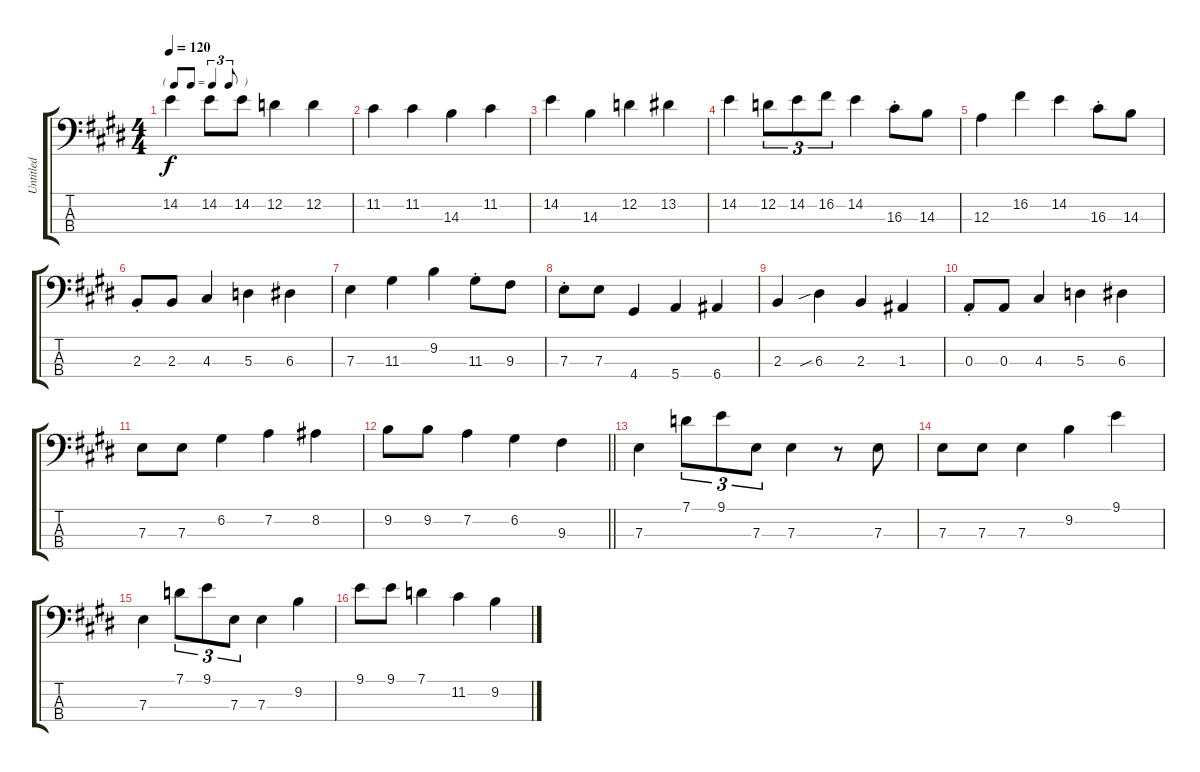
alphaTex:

\track ("Untitled" "Untitled") {instrument electricbassfinger}
\staff {score tabs}
\tuning (G2 D2 A1 E1) {hide}
\ts (4 4)
\tf triplet8th
\tempo 120
\clef f4
\ks c#minor
14.2.4{dy f} 14.2.8 14.2.8 12.2.4 12.2.4 |
11.2.4 11.2.4 14.3.4 11.2.4 |
14.2.4 14.3.4 12.2.4 13.2.4 |
14.2.4 12.2.8{tu (3 2)} 14.2.8{tu (3 2)} 16.2.8{tu (3 2)} 14.2.4 16.3{st}.8 14.3.8 |
12.3.4 16.2.4 14.2.4 16.3{st}.8 14.3.8 |
2.3{st}.8 2.3.8 4.3.4 5.3.4 6.3.4 |
7.3.4 11.3.4 9.2.4 11.3{st}.8 9.3.8 |
7.3{st}.8 7.3.8 4.4.4 5.4.4 6.4.4 |
\ks e
2.3.4 6.3{sib}.4 2.3.4 1.3.4 |
\ks c#minor
0.3{st}.8 0.3.8 4.3.4 5.3.4 6.3.4 |
7.3.8 7.3.8 6.2.4 7.2.4 8.2.4 |
\barLineRight lightlight
9.2.8 9.2.8 7.2.4 6.2.4 9.3.4 |
\ks e
7.3.4 7.1.8{tu (3 2)} 9.1.8{tu (3 2)} 7.3.8{tu (3 2)} 7.3.4 r.8 7.3.8 |
\ks c#minor
7.3.8 7.3.8 7.3.4 9.2.4 9.1.4 |
7.3.4 7.1.8{tu (3 2)} 9.1.8{tu (3 2)} 7.3.8{tu (3 2)} 7.3.4 9.2.4 |
9.1.8 9.1.8 7.1.4 11.2.4 9.2.4
